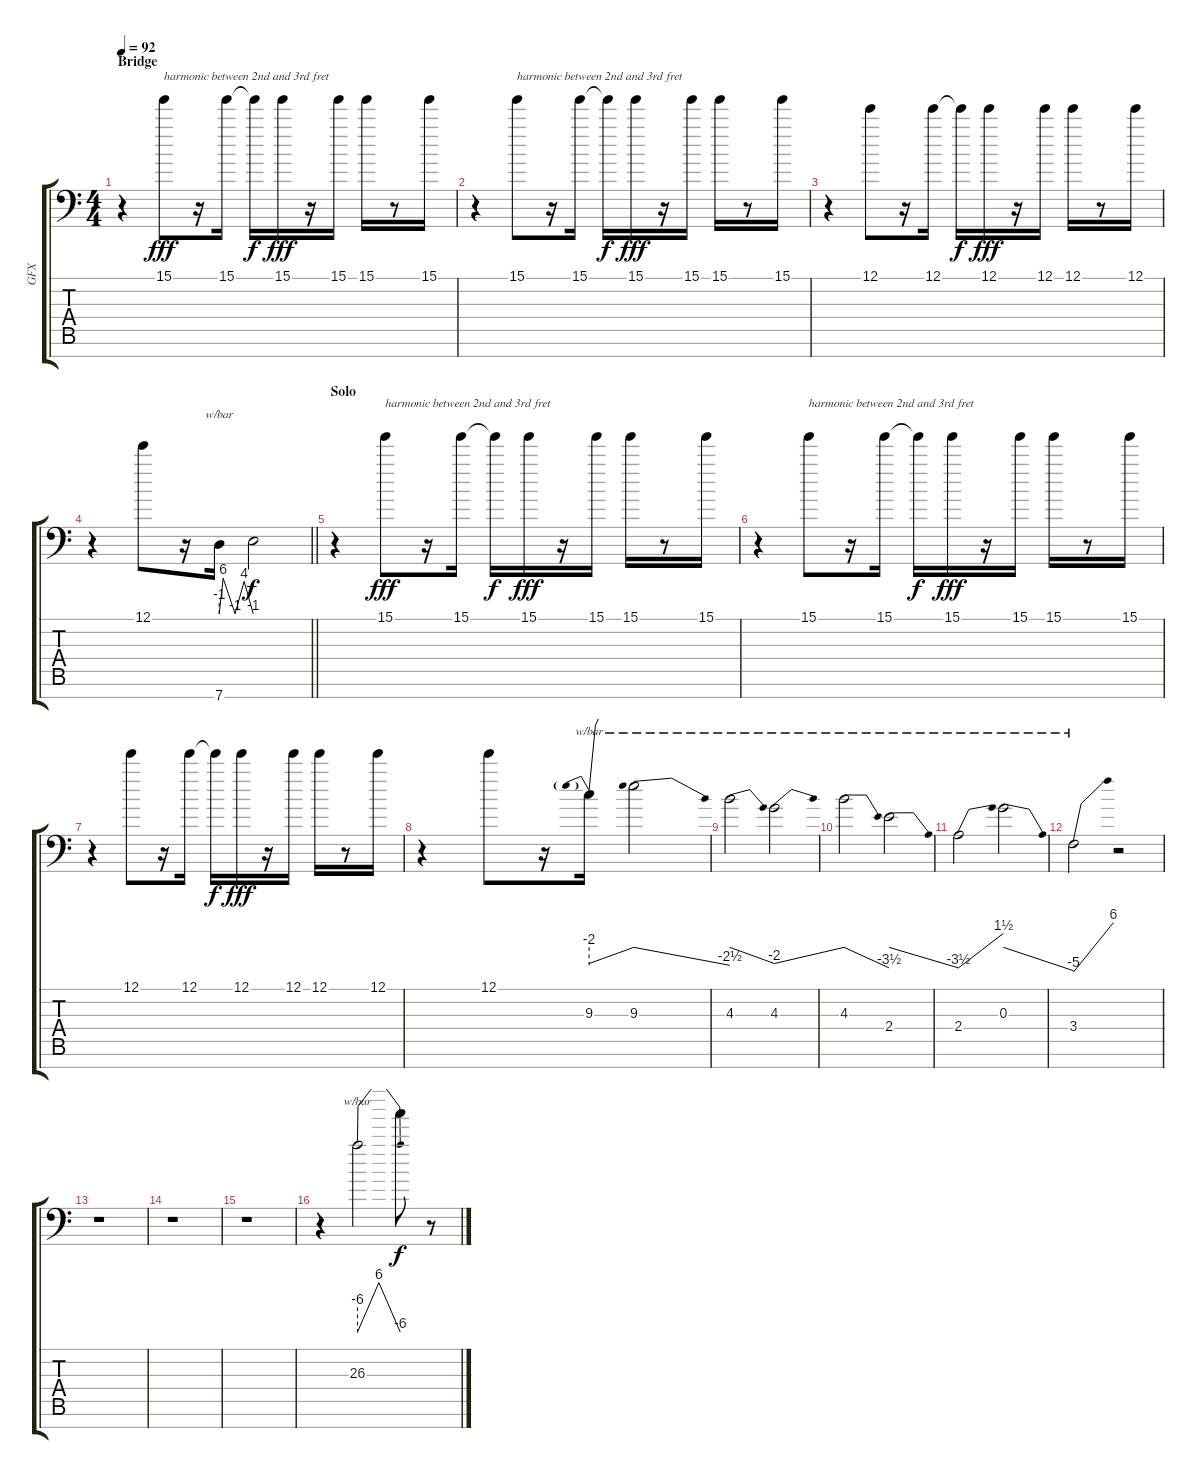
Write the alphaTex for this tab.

\track ("GFX" "GFX") {instrument distortionguitar}
\staff {score tabs}
\tuning (E4 B3 G3 D3 A2 E2 A1) {hide}
\ts (4 4)
\section ("" "Bridge")
\tempo 92
\clef f4
\ks c
r.4{dy f} 15.1.8{txt "harmonic between 2nd and 3rd fret" dy fff} r.16 15.1.16 15.1{t}.16{dy f} 15.1.16{dy fff} r.16 15.1.16 15.1.16 r.8 15.1.16 |
r.4 15.1.8{txt "harmonic between 2nd and 3rd fret"} r.16 15.1.16 15.1{t}.16{dy f} 15.1.16{dy fff} r.16 15.1.16 15.1.16 r.8 15.1.16 |
r.4 12.1.8 r.16 12.1.16 12.1{t}.16{dy f} 12.1.16{dy fff} r.16 12.1.16 12.1.16 r.8 12.1.16 |
\barLineRight lightlight
r.4 12.1.8 r.16 7.7.16{tbe (custom default 0 -4 7 24 28 -4 44 16 60 -4)} 7.7{t}.2{dy f} |
\section ("" "Solo")
r.4 15.1.8{txt "harmonic between 2nd and 3rd fret" dy fff} r.16 15.1.16 15.1{t}.16{dy f} 15.1.16{dy fff} r.16 15.1.16 15.1.16 r.8 15.1.16 |
r.4 15.1.8{txt "harmonic between 2nd and 3rd fret"} r.16 15.1.16 15.1{t}.16{dy f} 15.1.16{dy fff} r.16 15.1.16 15.1.16 r.8 15.1.16 |
r.4 12.1.8 r.16 12.1.16 12.1{t}.16{dy f} 12.1.16{dy fff} r.16 12.1.16 12.1.16 r.8 12.1.16 |
r.4 12.1.8 r.16 9.3.16{tbe (predivedive default 0 -8 60 0)} 9.3.2{tbe (dive default 0 0 60 -10)} |
4.3.2{tbe (dive default 0 0 60 -8)} 4.3.2{tbe (dive default 0 -8 60 0)} |
4.3.2{tbe (dive default 0 0 60 -14)} 2.4.2{tbe (dive default 0 0 60 -14)} |
2.4.2{tbe (dive default 0 -14 60 6)} 0.3.2{tbe (dive default 0 0 60 -20)} |
3.4.2{tbe (dive default 0 -24 60 24)} r.2 |
r.1 |
r.1 |
r.1 |
r.4 26.3.2{tbe (dip default 0 -24 15 24 60 -24)} 26.3{t}.8{dy f} r.8
